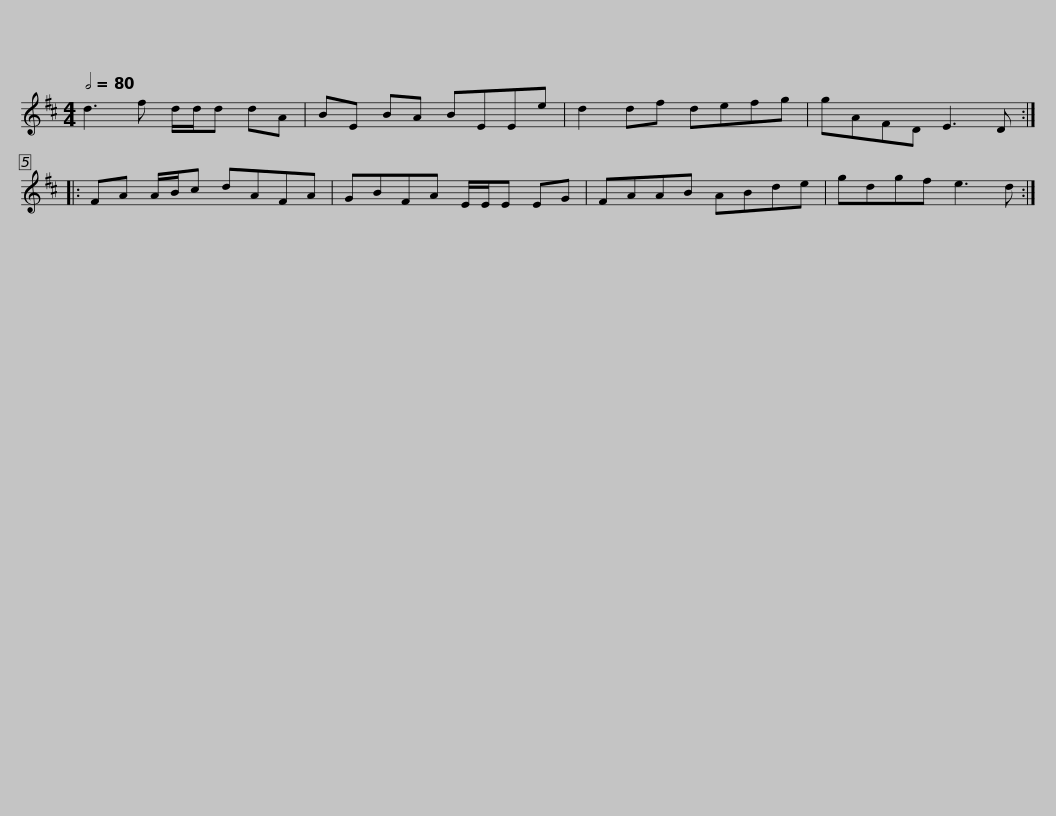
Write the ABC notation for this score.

X:1
L:1/8
Q:1/2=80
M:4/4
I:linebreak $
K:D
V:1 treble
V:1
 d3 f d/d/d dA | BE BA BEEe | d2 df defg | gAFD E3 D :: FA A/B/c dAFA |$ %5
 GBFA E/E/E EG | FAAB ABde | gdgf e3 d :| %8
